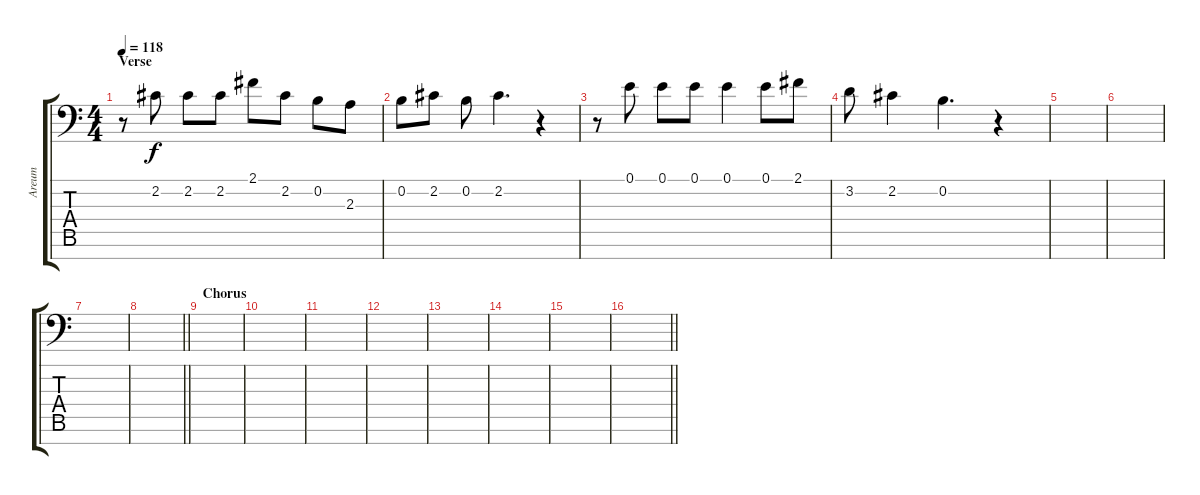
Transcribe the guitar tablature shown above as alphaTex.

\track ("Areum" "Areum") {instrument sopranosax}
\staff {score tabs}
\tuning (E4 B3 G3 D3 A2 E2 C-1) {hide}
\ts (4 4)
\section ("" "Verse")
\tempo 118
\clef f4
\ks c
r.8{dy f} 2.2.8 2.2.8 2.2.8 2.1.8 2.2.8 0.2.8 2.3.8 |
0.2.8 2.2.8 0.2.8 2.2.4{d} r.4 |
r.8 0.1.8 0.1.8 0.1.8 0.1.4 0.1.8 2.1.8 |
3.2.8 2.2.4 0.2.4{d} r.4 |
|
|
|
\barLineRight lightlight
|
\section ("" "Chorus")
|
|
|
|
|
|
|
\barLineRight lightlight
